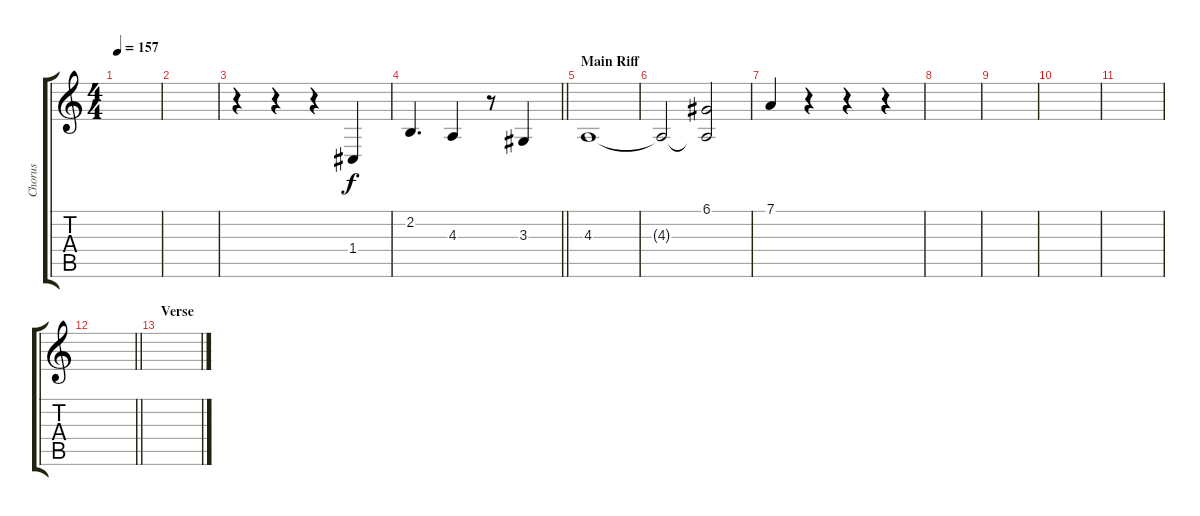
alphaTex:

\track ("Chorus" "Chorus") {instrument lead6voice}
\staff {score tabs}
\tuning (D4 A3 F3 C3 G2 D2) {hide}
\ts (4 4)
\tempo 157
\clef g2
\ks c
|
|
r.4 r.4 r.4 1.4.4 |
\barLineRight lightlight
2.2.4{d} 4.3.4 r.8 3.3.4 |
\section ("" "Main Riff")
4.3.1 |
4.3{t}.2 (6.1 4.3{t}).2 |
7.1.4 r.4 r.4 r.4 |
|
|
|
|
\barLineRight lightlight
|
\section ("" "Verse")
